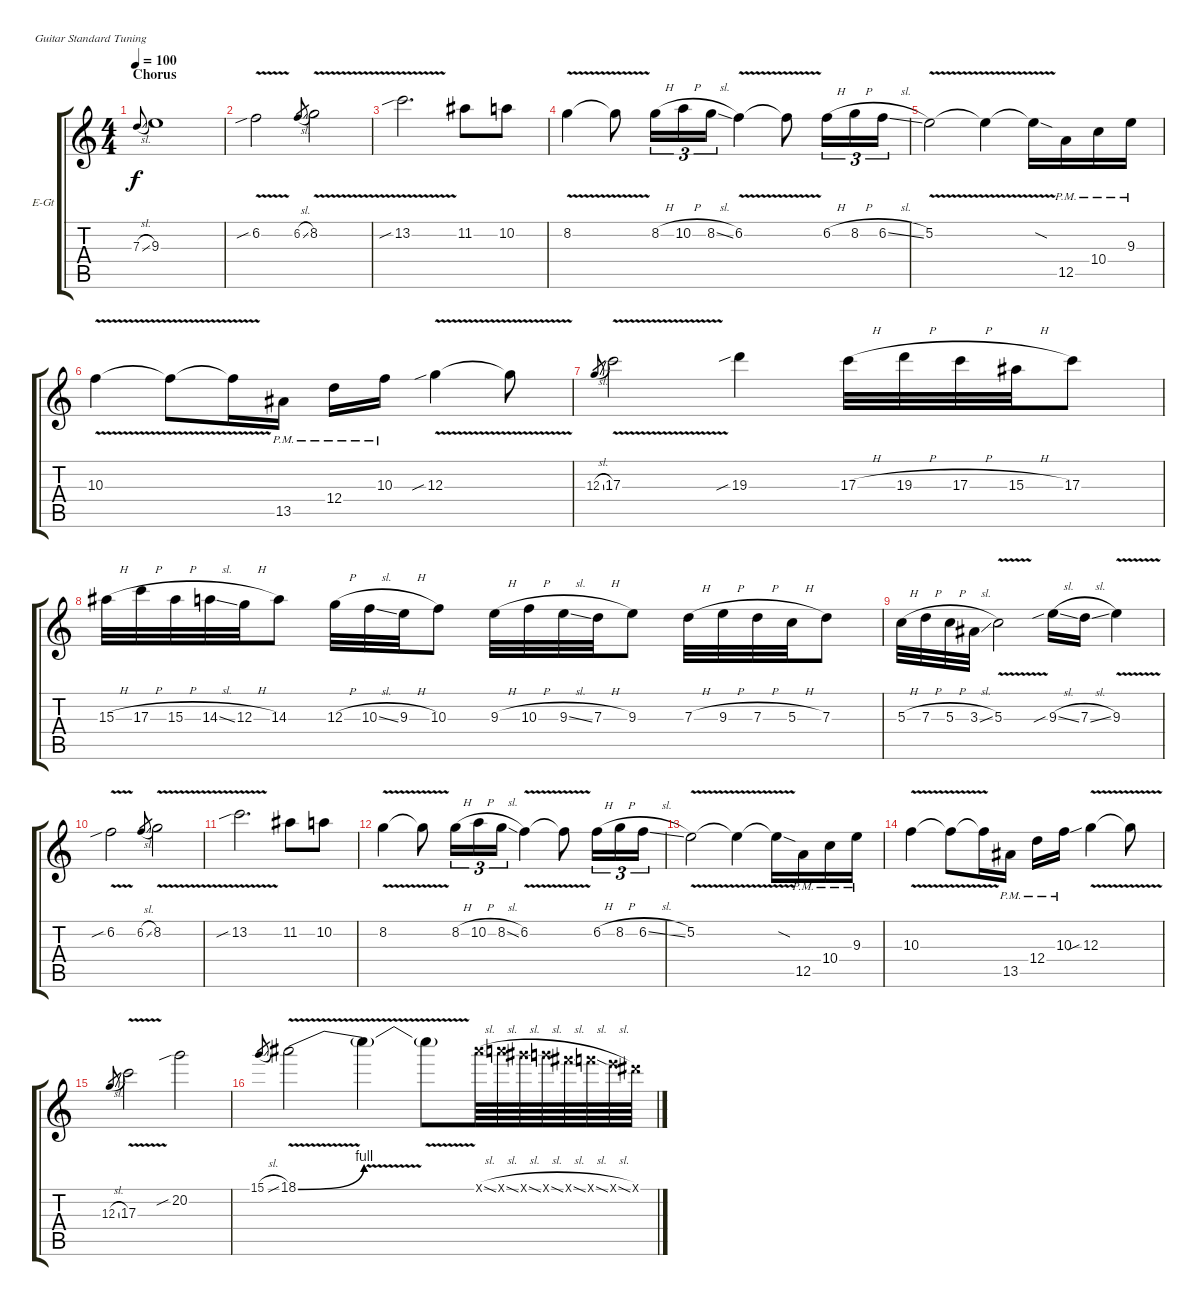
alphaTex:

\bracketExtendMode groupsimilarinstruments
\firstSystemTrackNameOrientation horizontal
\otherSystemsTrackNameOrientation horizontal
\track ("Guitar" "E-Gt") {instrument distortionguitar}
\staff {score tabs}
\tuning (E4 B3 G3 D3 A2 E2)
\ts (4 4)
\section ("" "Chorus")
\tempo 100
\clef g2
\ks c
7.3{sl}.8{gr onbeat dy f} 9.3.1 |
6.2{v sib}.2 6.2{sl}.8{gr} 8.2{v}.2 |
13.2{v sib}.2{d} 11.2.8 10.2.8 |
8.2{v}.4 8.2{v t}.8 8.2{h}.16{tu (3 2)} 10.2{h}.16{tu (3 2)} 8.2{sl}.16{tu (3 2)} 6.2{v}.4 6.2{v t}.8 6.2{h}.16{tu (3 2)} 8.2{h}.16{tu (3 2)} 6.2{sl}.16{tu (3 2)} |
5.2{v}.2 5.2{v t}.4 5.2{v sod t}.16 12.5{pm}.16 10.4{pm}.16 9.3{pm}.16 |
10.3{v}.4 10.3{v t}.8 10.3{v t}.16 13.5{pm}.16 12.4{pm}.16 10.3{pm}.16 12.3{v sib}.4 12.3{v t}.8 |
12.3{sl}.8{gr} 17.3{v}.2 19.3{sib}.4 17.3{h}.32 19.3{h}.32 17.3{h}.32 15.3{h}.32 17.3.8 |
15.3{h}.32 17.3{h}.32 15.3{h}.32 14.3{sl}.32 12.3{h}.32 14.3.8 12.3{h}.32 10.3{sl}.32 9.3{h}.32 10.3.8 9.3{h}.32 10.3{h}.32 9.3{sl}.32 7.3{h}.32 9.3.8 7.3{h}.32 9.3{h}.32 7.3{h}.32 5.3{h}.32 7.3.8 |
5.3{h}.32 7.3{h}.32 5.3{h}.32 3.3{sl}.32 5.3{v}.2 9.3{sib sl}.16 7.3{sl}.16 9.3{v}.4 |
6.2{v sib}.2 6.2{sl}.8{gr} 8.2{v}.2 |
13.2{v sib}.2{d} 11.2.8 10.2.8 |
8.2{v}.4 8.2{v t}.8 8.2{h}.16{tu (3 2)} 10.2{h}.16{tu (3 2)} 8.2{sl}.16{tu (3 2)} 6.2{v}.4 6.2{v t}.8 6.2{h}.16{tu (3 2)} 8.2{h}.16{tu (3 2)} 6.2{sl}.16{tu (3 2)} |
5.2{v}.2 5.2{v t}.4 5.2{v sod t}.16 12.5{pm}.16 10.4{pm}.16 9.3{pm}.16 |
10.3{v}.4 10.3{v t}.8 10.3{v t}.16 13.5{pm}.16 12.4{pm}.16 10.3{pm}.16 12.3{v sib}.4 12.3{v t}.8 |
12.3{sl}.8{gr} 17.3{v}.2 20.2{sib}.2 |
15.1{sl}.8{gr} 18.1{be (bend 0 0 1.2 4) v}.2 18.1{v t}.4 18.1{v t}.8 18.1{sl x}.64 17.1{sl x}.64 16.1{sl x}.64 15.1{sl x}.64 14.1{sl x}.64 13.1{sl x}.64 12.1{sl x}.64 11.1{x}.64
